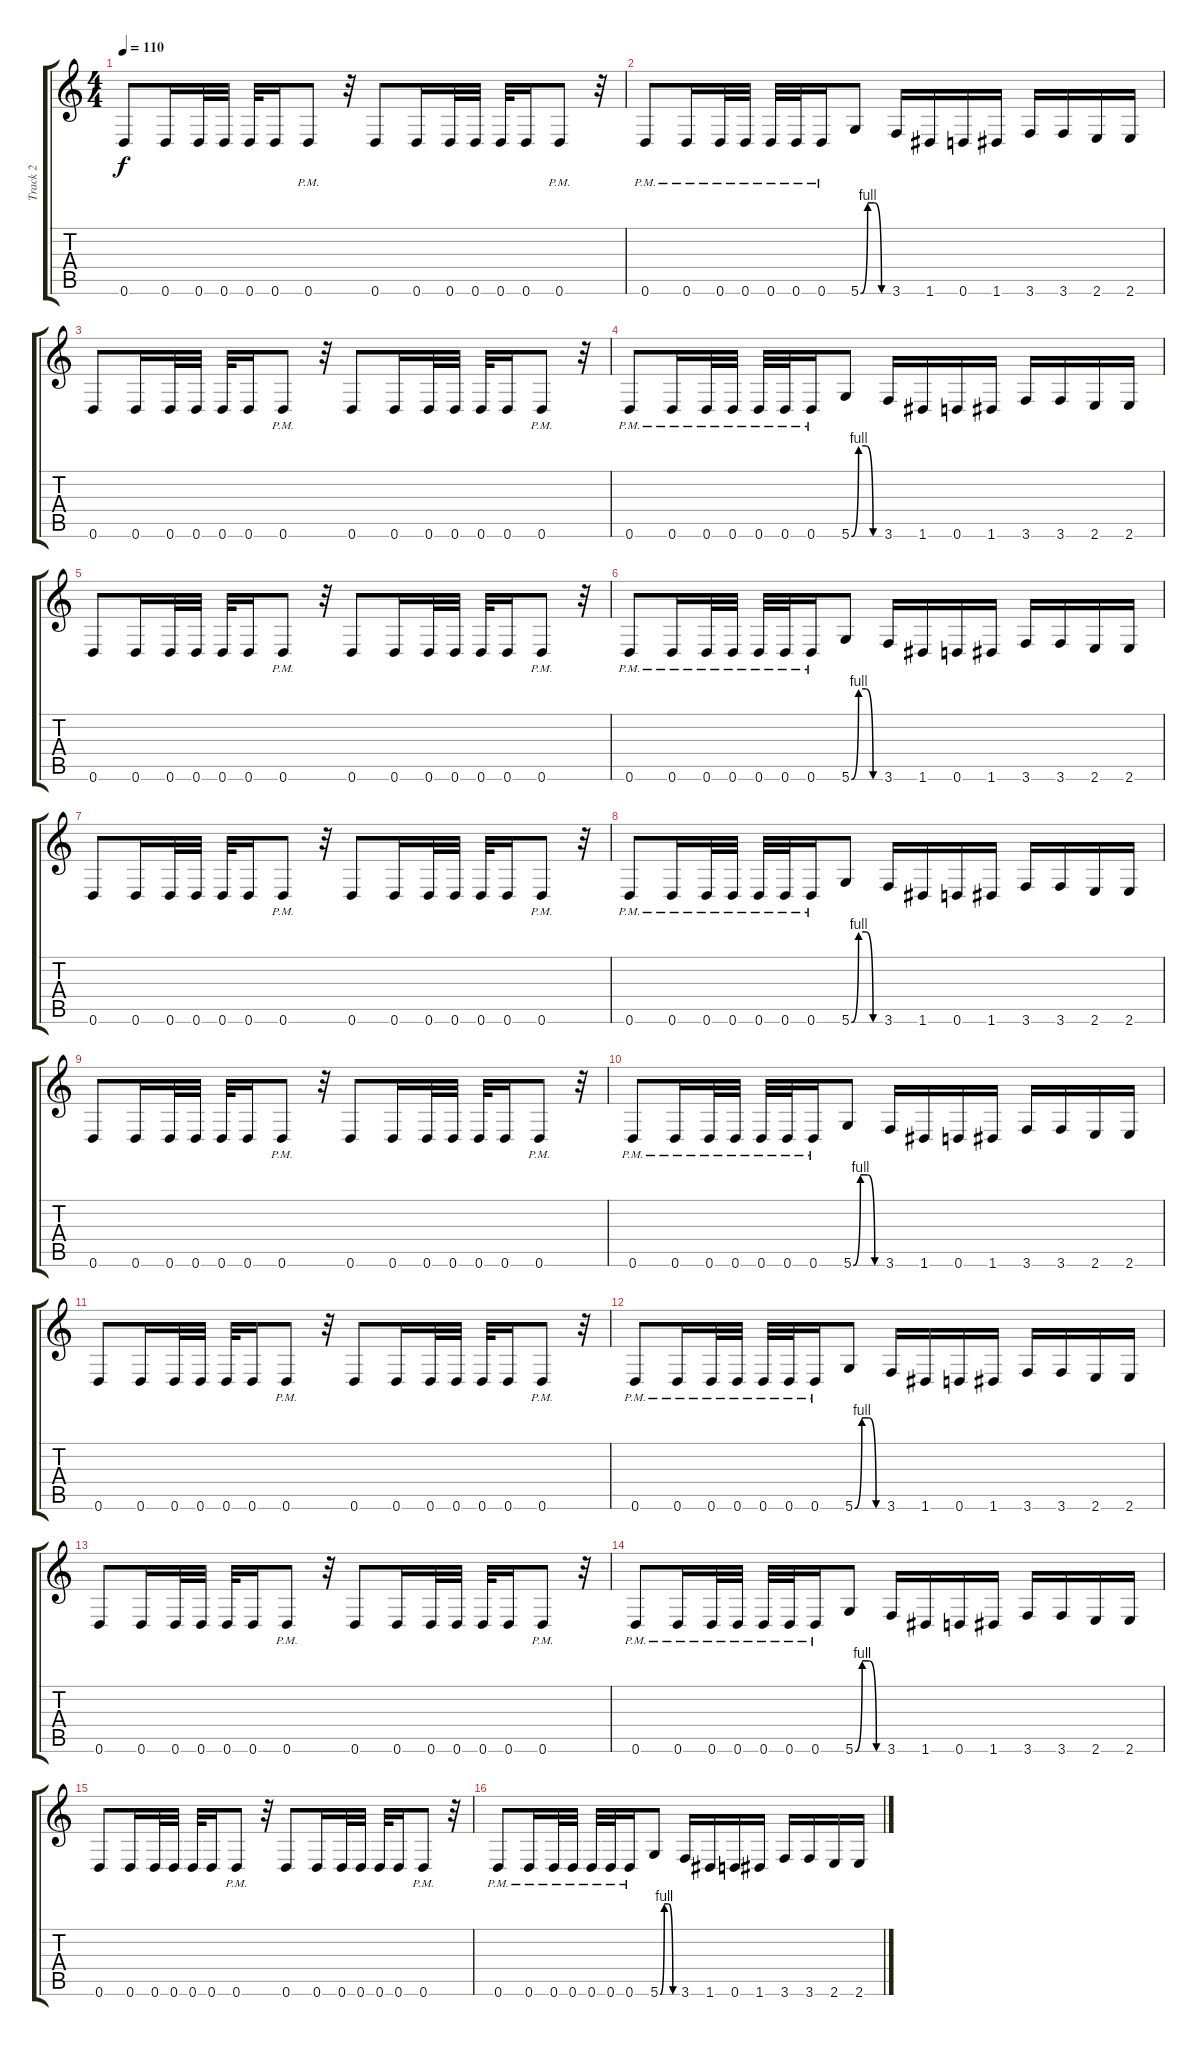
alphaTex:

\track ("Track 2" "Track 2") {instrument distortionguitar}
\staff {score tabs}
\tuning (E4 B3 G3 D3 A2 D2) {hide}
\ts (4 4)
\tempo 110
\clef g2
\ks c
0.6.8{dy f} 0.6.16 0.6.32 0.6.32 0.6.32 0.6.16 0.6{pm}.8 r.32 0.6.8 0.6.16 0.6.32 0.6.32 0.6.32 0.6.16 0.6{pm}.8 r.32 |
0.6{pm}.8 0.6{pm}.16 0.6{pm}.32 0.6{pm}.32 0.6{pm}.32 0.6{pm}.32 0.6{pm}.16 5.6{be (custom 0 0 15 4 30 4 45 0 60 0)}.8 3.6.16 1.6.16 0.6.16 1.6.16 3.6.16 3.6.16 2.6.16 2.6.16 |
0.6.8 0.6.16 0.6.32 0.6.32 0.6.32 0.6.16 0.6{pm}.8 r.32 0.6.8 0.6.16 0.6.32 0.6.32 0.6.32 0.6.16 0.6{pm}.8 r.32 |
0.6{pm}.8 0.6{pm}.16 0.6{pm}.32 0.6{pm}.32 0.6{pm}.32 0.6{pm}.32 0.6{pm}.16 5.6{be (custom 0 0 15 4 30 4 45 0 60 0)}.8 3.6.16 1.6.16 0.6.16 1.6.16 3.6.16 3.6.16 2.6.16 2.6.16 |
0.6.8 0.6.16 0.6.32 0.6.32 0.6.32 0.6.16 0.6{pm}.8 r.32 0.6.8 0.6.16 0.6.32 0.6.32 0.6.32 0.6.16 0.6{pm}.8 r.32 |
0.6{pm}.8 0.6{pm}.16 0.6{pm}.32 0.6{pm}.32 0.6{pm}.32 0.6{pm}.32 0.6{pm}.16 5.6{be (custom 0 0 15 4 30 4 45 0 60 0)}.8 3.6.16 1.6.16 0.6.16 1.6.16 3.6.16 3.6.16 2.6.16 2.6.16 |
0.6.8 0.6.16 0.6.32 0.6.32 0.6.32 0.6.16 0.6{pm}.8 r.32 0.6.8 0.6.16 0.6.32 0.6.32 0.6.32 0.6.16 0.6{pm}.8 r.32 |
0.6{pm}.8 0.6{pm}.16 0.6{pm}.32 0.6{pm}.32 0.6{pm}.32 0.6{pm}.32 0.6{pm}.16 5.6{be (custom 0 0 15 4 30 4 45 0 60 0)}.8 3.6.16 1.6.16 0.6.16 1.6.16 3.6.16 3.6.16 2.6.16 2.6.16 |
0.6.8 0.6.16 0.6.32 0.6.32 0.6.32 0.6.16 0.6{pm}.8 r.32 0.6.8 0.6.16 0.6.32 0.6.32 0.6.32 0.6.16 0.6{pm}.8 r.32 |
0.6{pm}.8 0.6{pm}.16 0.6{pm}.32 0.6{pm}.32 0.6{pm}.32 0.6{pm}.32 0.6{pm}.16 5.6{be (custom 0 0 15 4 30 4 45 0 60 0)}.8 3.6.16 1.6.16 0.6.16 1.6.16 3.6.16 3.6.16 2.6.16 2.6.16 |
0.6.8 0.6.16 0.6.32 0.6.32 0.6.32 0.6.16 0.6{pm}.8 r.32 0.6.8 0.6.16 0.6.32 0.6.32 0.6.32 0.6.16 0.6{pm}.8 r.32 |
0.6{pm}.8 0.6{pm}.16 0.6{pm}.32 0.6{pm}.32 0.6{pm}.32 0.6{pm}.32 0.6{pm}.16 5.6{be (custom 0 0 15 4 30 4 45 0 60 0)}.8 3.6.16 1.6.16 0.6.16 1.6.16 3.6.16 3.6.16 2.6.16 2.6.16 |
0.6.8 0.6.16 0.6.32 0.6.32 0.6.32 0.6.16 0.6{pm}.8 r.32 0.6.8 0.6.16 0.6.32 0.6.32 0.6.32 0.6.16 0.6{pm}.8 r.32 |
0.6{pm}.8 0.6{pm}.16 0.6{pm}.32 0.6{pm}.32 0.6{pm}.32 0.6{pm}.32 0.6{pm}.16 5.6{be (custom 0 0 15 4 30 4 45 0 60 0)}.8 3.6.16 1.6.16 0.6.16 1.6.16 3.6.16 3.6.16 2.6.16 2.6.16 |
0.6.8 0.6.16 0.6.32 0.6.32 0.6.32 0.6.16 0.6{pm}.8 r.32 0.6.8 0.6.16 0.6.32 0.6.32 0.6.32 0.6.16 0.6{pm}.8 r.32 |
0.6{pm}.8 0.6{pm}.16 0.6{pm}.32 0.6{pm}.32 0.6{pm}.32 0.6{pm}.32 0.6{pm}.16 5.6{be (custom 0 0 15 4 30 4 45 0 60 0)}.8 3.6.16 1.6.16 0.6.16 1.6.16 3.6.16 3.6.16 2.6.16 2.6.16
